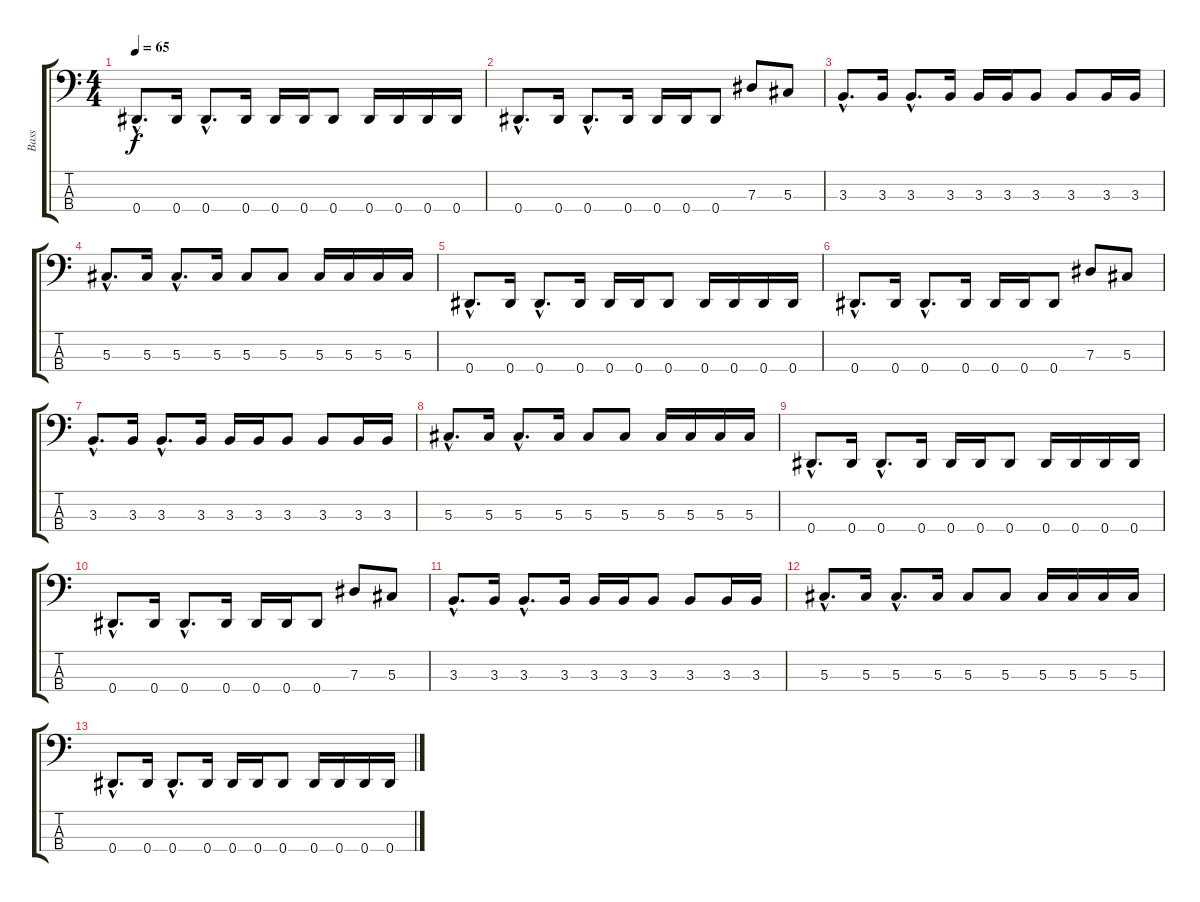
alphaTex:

\track ("Bass" "Bass") {instrument fretlessbass}
\staff {score tabs}
\tuning (Gb2 Db2 Ab1 Eb1) {hide}
\ts (4 4)
\tempo 65
\clef f4
\ks c
0.4{hac}.8{d dy f} 0.4.16 0.4{hac}.8{d} 0.4.16 0.4.16 0.4.16 0.4.8 0.4.16 0.4.16 0.4.16 0.4.16 |
0.4{hac}.8{d} 0.4.16 0.4{hac}.8{d} 0.4.16 0.4.16 0.4.16 0.4.8 7.3.8 5.3.8 |
3.3{hac}.8{d} 3.3.16 3.3{hac}.8{d} 3.3.16 3.3.16 3.3.16 3.3.8 3.3.8 3.3.16 3.3.16 |
5.3{hac}.8{d} 5.3.16 5.3{hac}.8{d} 5.3.16 5.3.8 5.3.8 5.3.16 5.3.16 5.3.16 5.3.16 |
0.4{hac}.8{d} 0.4.16 0.4{hac}.8{d} 0.4.16 0.4.16 0.4.16 0.4.8 0.4.16 0.4.16 0.4.16 0.4.16 |
0.4{hac}.8{d} 0.4.16 0.4{hac}.8{d} 0.4.16 0.4.16 0.4.16 0.4.8 7.3.8 5.3.8 |
3.3{hac}.8{d} 3.3.16 3.3{hac}.8{d} 3.3.16 3.3.16 3.3.16 3.3.8 3.3.8 3.3.16 3.3.16 |
5.3{hac}.8{d} 5.3.16 5.3{hac}.8{d} 5.3.16 5.3.8 5.3.8 5.3.16 5.3.16 5.3.16 5.3.16 |
0.4{hac}.8{d} 0.4.16 0.4{hac}.8{d} 0.4.16 0.4.16 0.4.16 0.4.8 0.4.16 0.4.16 0.4.16 0.4.16 |
0.4{hac}.8{d} 0.4.16 0.4{hac}.8{d} 0.4.16 0.4.16 0.4.16 0.4.8 7.3.8 5.3.8 |
3.3{hac}.8{d} 3.3.16 3.3{hac}.8{d} 3.3.16 3.3.16 3.3.16 3.3.8 3.3.8 3.3.16 3.3.16 |
5.3{hac}.8{d} 5.3.16 5.3{hac}.8{d} 5.3.16 5.3.8 5.3.8 5.3.16 5.3.16 5.3.16 5.3.16 |
0.4{hac}.8{d} 0.4.16 0.4{hac}.8{d} 0.4.16 0.4.16 0.4.16 0.4.8 0.4.16 0.4.16 0.4.16 0.4.16
